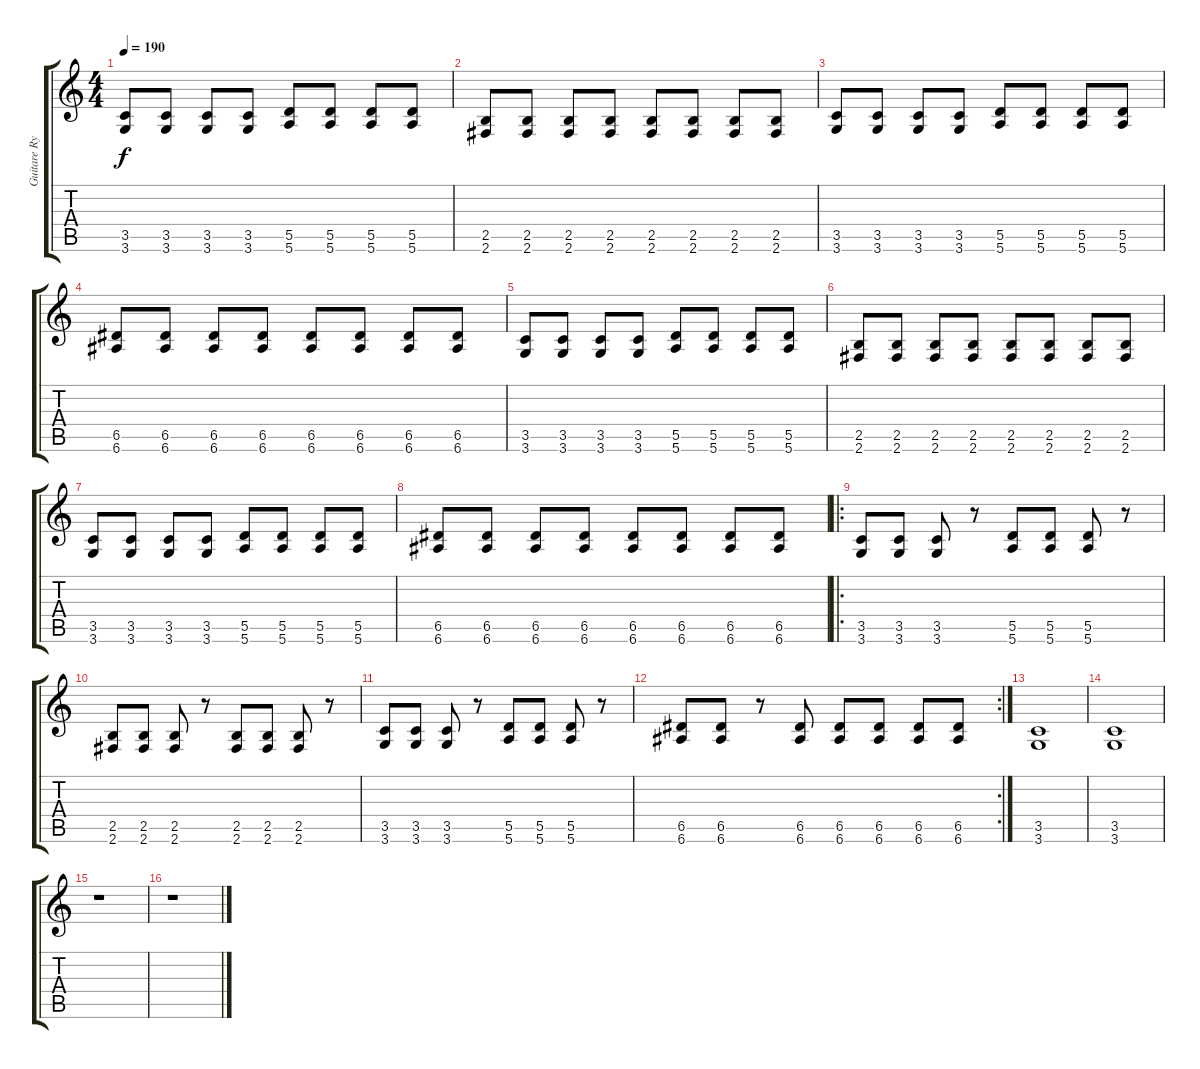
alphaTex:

\track ("Guitare Rythmique" "Guitare Ry") {instrument distortionguitar}
\staff {score tabs}
\tuning (E4 B3 G3 D3 A2 E2) {hide}
\ts (4 4)
\tempo 190
\clef g2
\ks c
(3.5 3.6).8{dy f} (3.5 3.6).8 (3.5 3.6).8 (3.5 3.6).8 (5.5 5.6).8 (5.5 5.6).8 (5.5 5.6).8 (5.5 5.6).8 |
(2.5 2.6).8 (2.5 2.6).8 (2.5 2.6).8 (2.5 2.6).8 (2.5 2.6).8 (2.5 2.6).8 (2.5 2.6).8 (2.5 2.6).8 |
(3.5 3.6).8 (3.5 3.6).8 (3.5 3.6).8 (3.5 3.6).8 (5.5 5.6).8 (5.5 5.6).8 (5.5 5.6).8 (5.5 5.6).8 |
(6.5 6.6).8 (6.5 6.6).8 (6.5 6.6).8 (6.5 6.6).8 (6.5 6.6).8 (6.5 6.6).8 (6.5 6.6).8 (6.5 6.6).8 |
(3.5 3.6).8 (3.5 3.6).8 (3.5 3.6).8 (3.5 3.6).8 (5.5 5.6).8 (5.5 5.6).8 (5.5 5.6).8 (5.5 5.6).8 |
(2.5 2.6).8 (2.5 2.6).8 (2.5 2.6).8 (2.5 2.6).8 (2.5 2.6).8 (2.5 2.6).8 (2.5 2.6).8 (2.5 2.6).8 |
(3.5 3.6).8 (3.5 3.6).8 (3.5 3.6).8 (3.5 3.6).8 (5.5 5.6).8 (5.5 5.6).8 (5.5 5.6).8 (5.5 5.6).8 |
(6.5 6.6).8 (6.5 6.6).8 (6.5 6.6).8 (6.5 6.6).8 (6.5 6.6).8 (6.5 6.6).8 (6.5 6.6).8 (6.5 6.6).8 |
\ro
(3.5 3.6).8 (3.5 3.6).8 (3.5 3.6).8 r.8 (5.5 5.6).8 (5.5 5.6).8 (5.5 5.6).8 r.8 |
(2.5 2.6).8 (2.5 2.6).8 (2.5 2.6).8 r.8 (2.5 2.6).8 (2.5 2.6).8 (2.5 2.6).8 r.8 |
(3.5 3.6).8 (3.5 3.6).8 (3.5 3.6).8 r.8 (5.5 5.6).8 (5.5 5.6).8 (5.5 5.6).8 r.8 |
\rc 2
(6.5 6.6).8 (6.5 6.6).8 r.8 (6.5 6.6).8 (6.5 6.6).8 (6.5 6.6).8 (6.5 6.6).8 (6.5 6.6).8 |
(3.5 3.6).1 |
(3.5 3.6).1 |
r.1 |
r.1
